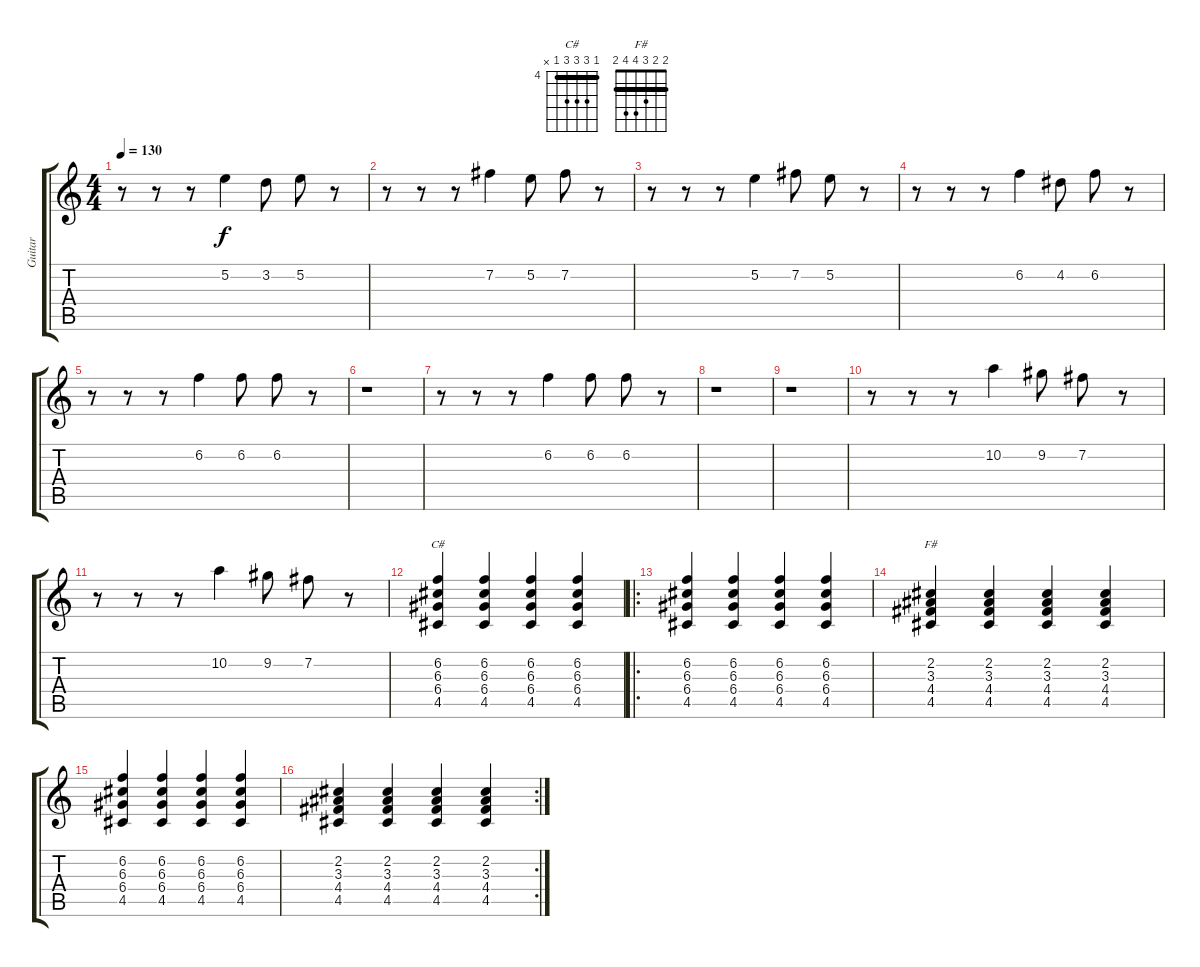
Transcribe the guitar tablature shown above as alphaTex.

\track ("Guitar" "Guitar") {instrument electricguitarclean}
\staff {score tabs}
\tuning (E4 B3 G3 D3 A2 E2) {hide}
\chord ("C#" 4 6 6 6 4 x) {firstfret 4 barre 4}
\chord ("F#" 2 2 3 4 4 2) {barre 2}
\ts (4 4)
\tempo 130
\clef g2
\ks c
r.8{dy f} r.8 r.8 5.2.4 3.2.8 5.2.8 r.8 |
r.8 r.8 r.8 7.2.4 5.2.8 7.2.8 r.8 |
r.8 r.8 r.8 5.2.4 7.2.8 5.2.8 r.8 |
r.8 r.8 r.8 6.2.4 4.2.8 6.2.8 r.8 |
r.8 r.8 r.8 6.2.4 6.2.8 6.2.8 r.8 |
r.1 |
r.8 r.8 r.8 6.2.4 6.2.8 6.2.8 r.8 |
r.1 |
r.1 |
r.8 r.8 r.8 10.2.4 9.2.8 7.2.8 r.8 |
r.8 r.8 r.8 10.2.4 9.2.8 7.2.8 r.8 |
(6.2 6.3 6.4 4.5).4{ch "C#"} (6.2 6.3 6.4 4.5).4 (6.2 6.3 6.4 4.5).4 (6.2 6.3 6.4 4.5).4 |
\ro
(6.2 6.3 6.4 4.5).4 (6.2 6.3 6.4 4.5).4 (6.2 6.3 6.4 4.5).4 (6.2 6.3 6.4 4.5).4 |
(2.2 3.3 4.4 4.5).4{ch "F#"} (2.2 3.3 4.4 4.5).4 (2.2 3.3 4.4 4.5).4 (2.2 3.3 4.4 4.5).4 |
(6.2 6.3 6.4 4.5).4 (6.2 6.3 6.4 4.5).4 (6.2 6.3 6.4 4.5).4 (6.2 6.3 6.4 4.5).4 |
\rc 2
(2.2 3.3 4.4 4.5).4 (2.2 3.3 4.4 4.5).4 (2.2 3.3 4.4 4.5).4 (2.2 3.3 4.4 4.5).4
